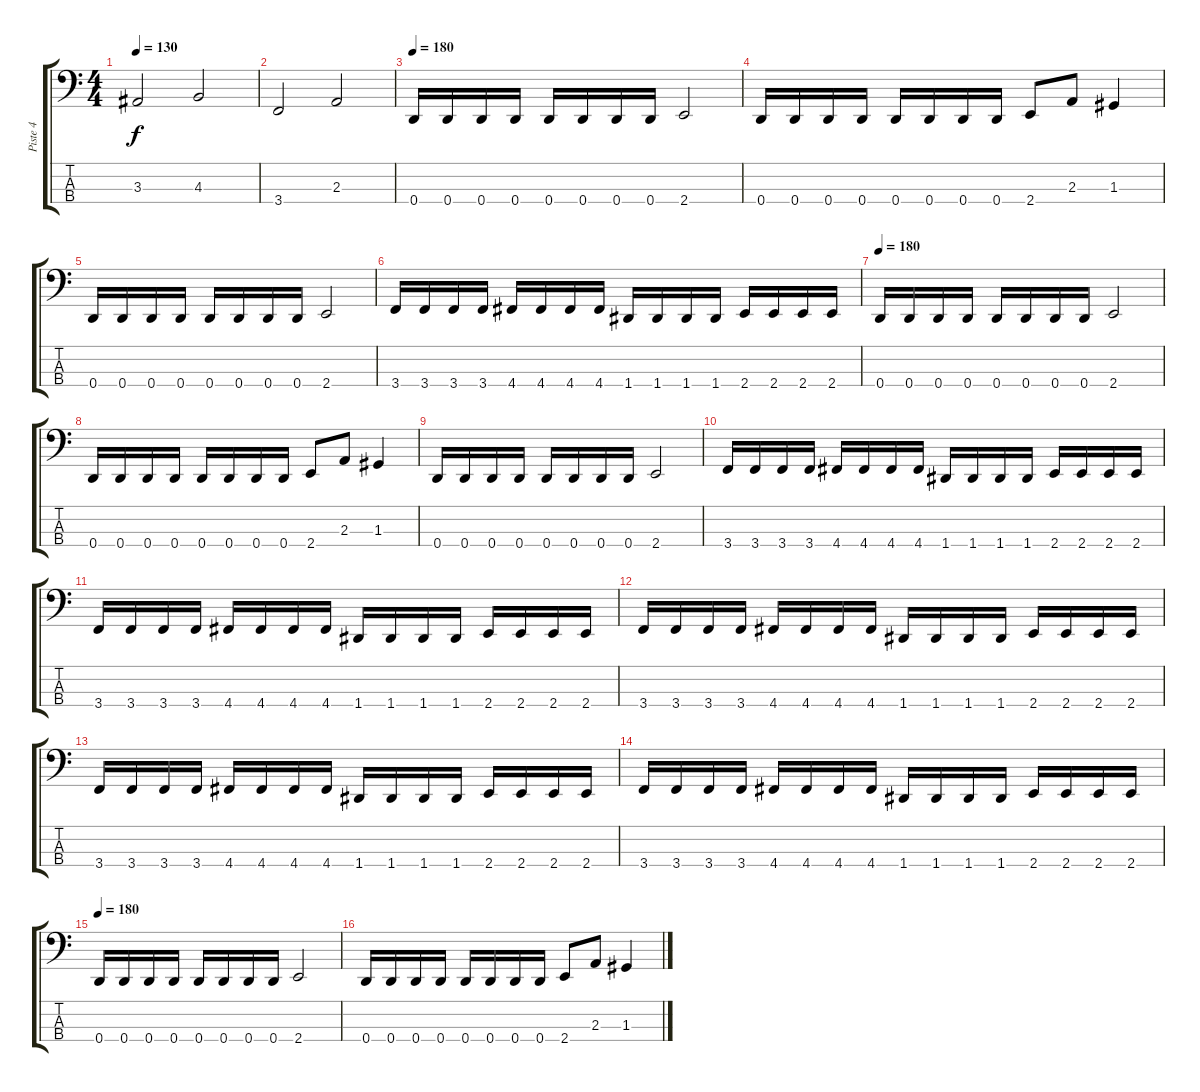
\track ("Piste 4" "Piste 4") {instrument electricbassfinger}
\staff {score tabs}
\tuning (F2 C2 G1 D1) {hide}
\ts (4 4)
\tempo 130
\clef f4
\ks c
3.3.2{dy f} 4.3.2 |
3.4.2 2.3.2 |
\tempo 180
0.4.16 0.4.16 0.4.16 0.4.16 0.4.16 0.4.16 0.4.16 0.4.16 2.4.2 |
0.4.16 0.4.16 0.4.16 0.4.16 0.4.16 0.4.16 0.4.16 0.4.16 2.4.8 2.3.8 1.3.4 |
0.4.16 0.4.16 0.4.16 0.4.16 0.4.16 0.4.16 0.4.16 0.4.16 2.4.2 |
3.4.16 3.4.16 3.4.16 3.4.16 4.4.16 4.4.16 4.4.16 4.4.16 1.4.16 1.4.16 1.4.16 1.4.16 2.4.16 2.4.16 2.4.16 2.4.16 |
\tempo 180
0.4.16 0.4.16 0.4.16 0.4.16 0.4.16 0.4.16 0.4.16 0.4.16 2.4.2 |
0.4.16 0.4.16 0.4.16 0.4.16 0.4.16 0.4.16 0.4.16 0.4.16 2.4.8 2.3.8 1.3.4 |
0.4.16 0.4.16 0.4.16 0.4.16 0.4.16 0.4.16 0.4.16 0.4.16 2.4.2 |
3.4.16 3.4.16 3.4.16 3.4.16 4.4.16 4.4.16 4.4.16 4.4.16 1.4.16 1.4.16 1.4.16 1.4.16 2.4.16 2.4.16 2.4.16 2.4.16 |
3.4.16 3.4.16 3.4.16 3.4.16 4.4.16 4.4.16 4.4.16 4.4.16 1.4.16 1.4.16 1.4.16 1.4.16 2.4.16 2.4.16 2.4.16 2.4.16 |
3.4.16 3.4.16 3.4.16 3.4.16 4.4.16 4.4.16 4.4.16 4.4.16 1.4.16 1.4.16 1.4.16 1.4.16 2.4.16 2.4.16 2.4.16 2.4.16 |
3.4.16 3.4.16 3.4.16 3.4.16 4.4.16 4.4.16 4.4.16 4.4.16 1.4.16 1.4.16 1.4.16 1.4.16 2.4.16 2.4.16 2.4.16 2.4.16 |
3.4.16 3.4.16 3.4.16 3.4.16 4.4.16 4.4.16 4.4.16 4.4.16 1.4.16 1.4.16 1.4.16 1.4.16 2.4.16 2.4.16 2.4.16 2.4.16 |
\tempo 180
0.4.16 0.4.16 0.4.16 0.4.16 0.4.16 0.4.16 0.4.16 0.4.16 2.4.2 |
0.4.16 0.4.16 0.4.16 0.4.16 0.4.16 0.4.16 0.4.16 0.4.16 2.4.8 2.3.8 1.3.4
